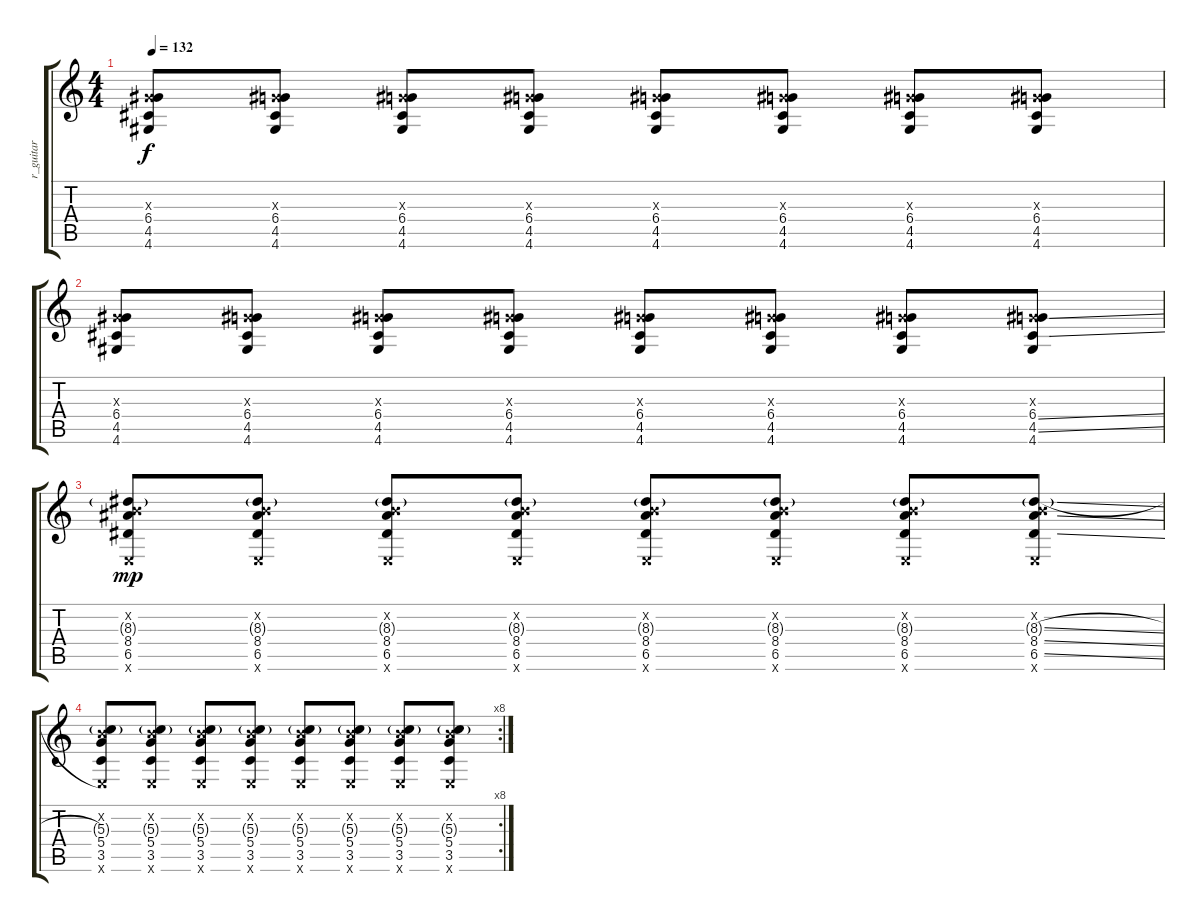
\track ("r_guitar" "r_guitar") {instrument distortionguitar}
\staff {score tabs}
\tuning (E4 B3 G3 D3 A2 E2) {hide}
\ts (4 4)
\tempo 132
\clef g2
\ks c
(0.3{x} 6.4 4.5 4.6).8{dy f} (0.3{x} 6.4 4.5 4.6).8 (0.3{x} 6.4 4.5 4.6).8 (0.3{x} 6.4 4.5 4.6).8 (0.3{x} 6.4 4.5 4.6).8 (0.3{x} 6.4 4.5 4.6).8 (0.3{x} 6.4 4.5 4.6).8 (0.3{x} 6.4 4.5 4.6).8 |
(0.3{x} 6.4 4.5 4.6).8 (0.3{x} 6.4 4.5 4.6).8 (0.3{x} 6.4 4.5 4.6).8 (0.3{x} 6.4 4.5 4.6).8 (0.3{x} 6.4 4.5 4.6).8 (0.3{x} 6.4 4.5 4.6).8 (0.3{x} 6.4 4.5 4.6).8 (0.3{x} 6.4{ss} 4.5{ss} 4.6).8 |
(0.2{x} 8.3{g} 8.4 6.5 0.6{x}).8{dy mp} (0.2{x} 8.3{g} 8.4 6.5 0.6{x}).8 (0.2{x} 8.3{g} 8.4 6.5 0.6{x}).8 (0.2{x} 8.3{g} 8.4 6.5 0.6{x}).8 (0.2{x} 8.3{g} 8.4 6.5 0.6{x}).8 (0.2{x} 8.3{g} 8.4 6.5 0.6{x}).8 (0.2{x} 8.3{g} 8.4 6.5 0.6{x}).8 (0.2{x} 8.3{sl g} 8.4{ss} 6.5{ss} 0.6{x}).8 |
\rc 8
(0.2{x} 5.3{g} 5.4 3.5 0.6{x}).8 (0.2{x} 5.3{g} 5.4 3.5 0.6{x}).8 (0.2{x} 5.3{g} 5.4 3.5 0.6{x}).8 (0.2{x} 5.3{g} 5.4 3.5 0.6{x}).8 (0.2{x} 5.3{g} 5.4 3.5 0.6{x}).8 (0.2{x} 5.3{g} 5.4 3.5 0.6{x}).8 (0.2{x} 5.3{g} 5.4 3.5 0.6{x}).8 (0.2{x} 5.3{g} 5.4 3.5 0.6{x}).8
